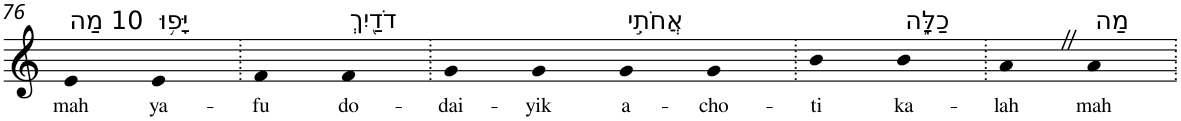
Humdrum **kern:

**kern	**text
*part1	*part1
*staff1	*staff1
*I"Piano	*
*I'Pno	*
!!LO:PB:g=z
*clefG2	*
*k[]	*
=76	=76
!LO:TX:a:t=10 מַה	!
!	!LO:LY:b
4e	mah
!LO:TX:a:t=יָּפ֥וּ	!
!	!LO:LY:b
4e	ya-
=77.	=77.
!	!LO:LY:b
4f	-fu
!LO:TX:a:t=דֹדַ֖יִךְ	!
!	!LO:LY:b
4f	do-
=78.	=78.
!	!LO:LY:b
4g	-dai-
!	!LO:LY:b
4g	-yik
!LO:TX:a:t=אֲחֹתִ֣י	!
!	!LO:LY:b
4g	a-
!	!LO:LY:b
4g	-cho-
=79.	=79.
!	!LO:LY:b
4b	-ti
!LO:TX:a:t=כַלָּ֑ה	!
!	!LO:LY:b
4b	ka-
=80.	=80.
!	!LO:LY:b
4aZ	-lah
!LO:TX:a:t=מַה	!
!	!LO:LY:b
4a	mah
=.	=.
*-	*-
